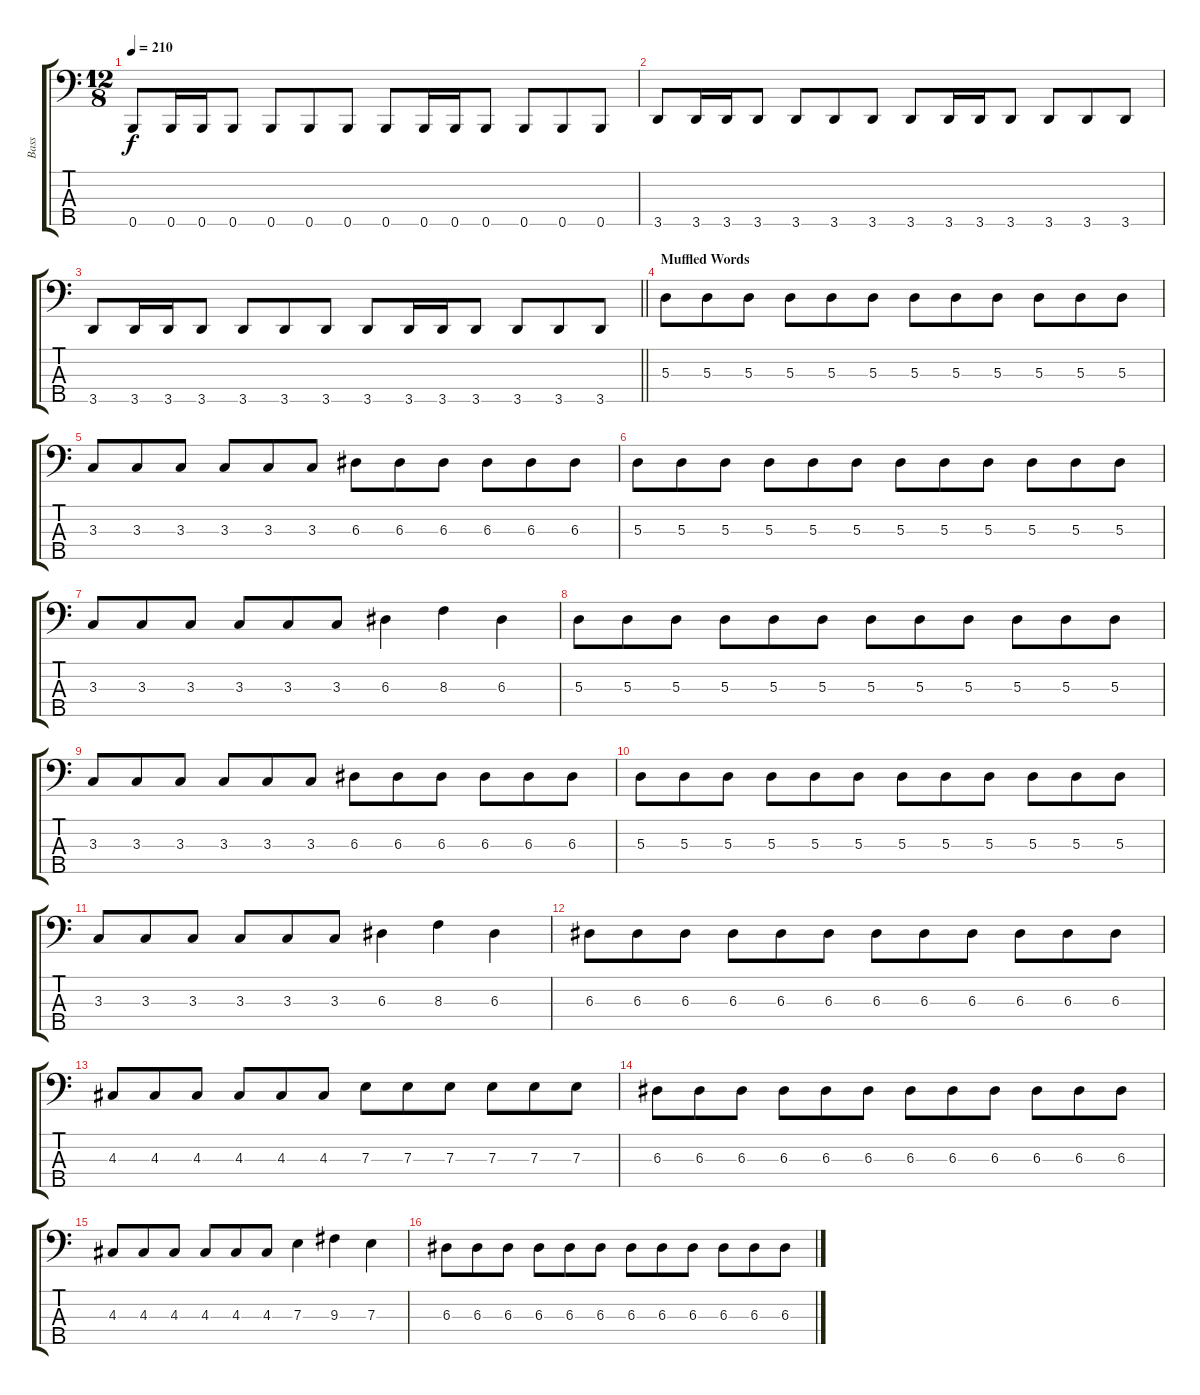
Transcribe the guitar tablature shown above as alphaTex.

\track ("Bass" "Bass") {instrument electricbasspick}
\staff {score tabs}
\tuning (G2 D2 A1 E1 B0) {hide}
\ts (12 8)
\tempo 210
\clef f4
\ks c
0.5.8{dy f} 0.5.16 0.5.16 0.5.8 0.5.8 0.5.8 0.5.8 0.5.8 0.5.16 0.5.16 0.5.8 0.5.8 0.5.8 0.5.8 |
3.5.8 3.5.16 3.5.16 3.5.8 3.5.8 3.5.8 3.5.8 3.5.8 3.5.16 3.5.16 3.5.8 3.5.8 3.5.8 3.5.8 |
\barLineRight lightlight
3.5.8 3.5.16 3.5.16 3.5.8 3.5.8 3.5.8 3.5.8 3.5.8 3.5.16 3.5.16 3.5.8 3.5.8 3.5.8 3.5.8 |
\section ("" "Muffled Words")
5.3.8 5.3.8 5.3.8 5.3.8 5.3.8 5.3.8 5.3.8 5.3.8 5.3.8 5.3.8 5.3.8 5.3.8 |
3.3.8 3.3.8 3.3.8 3.3.8 3.3.8 3.3.8 6.3.8 6.3.8 6.3.8 6.3.8 6.3.8 6.3.8 |
5.3.8 5.3.8 5.3.8 5.3.8 5.3.8 5.3.8 5.3.8 5.3.8 5.3.8 5.3.8 5.3.8 5.3.8 |
3.3.8 3.3.8 3.3.8 3.3.8 3.3.8 3.3.8 6.3.4 8.3.4 6.3.4 |
5.3.8 5.3.8 5.3.8 5.3.8 5.3.8 5.3.8 5.3.8 5.3.8 5.3.8 5.3.8 5.3.8 5.3.8 |
3.3.8 3.3.8 3.3.8 3.3.8 3.3.8 3.3.8 6.3.8 6.3.8 6.3.8 6.3.8 6.3.8 6.3.8 |
5.3.8 5.3.8 5.3.8 5.3.8 5.3.8 5.3.8 5.3.8 5.3.8 5.3.8 5.3.8 5.3.8 5.3.8 |
3.3.8 3.3.8 3.3.8 3.3.8 3.3.8 3.3.8 6.3.4 8.3.4 6.3.4 |
6.3.8 6.3.8 6.3.8 6.3.8 6.3.8 6.3.8 6.3.8 6.3.8 6.3.8 6.3.8 6.3.8 6.3.8 |
4.3.8 4.3.8 4.3.8 4.3.8 4.3.8 4.3.8 7.3.8 7.3.8 7.3.8 7.3.8 7.3.8 7.3.8 |
6.3.8 6.3.8 6.3.8 6.3.8 6.3.8 6.3.8 6.3.8 6.3.8 6.3.8 6.3.8 6.3.8 6.3.8 |
4.3.8 4.3.8 4.3.8 4.3.8 4.3.8 4.3.8 7.3.4 9.3.4 7.3.4 |
6.3.8 6.3.8 6.3.8 6.3.8 6.3.8 6.3.8 6.3.8 6.3.8 6.3.8 6.3.8 6.3.8 6.3.8
